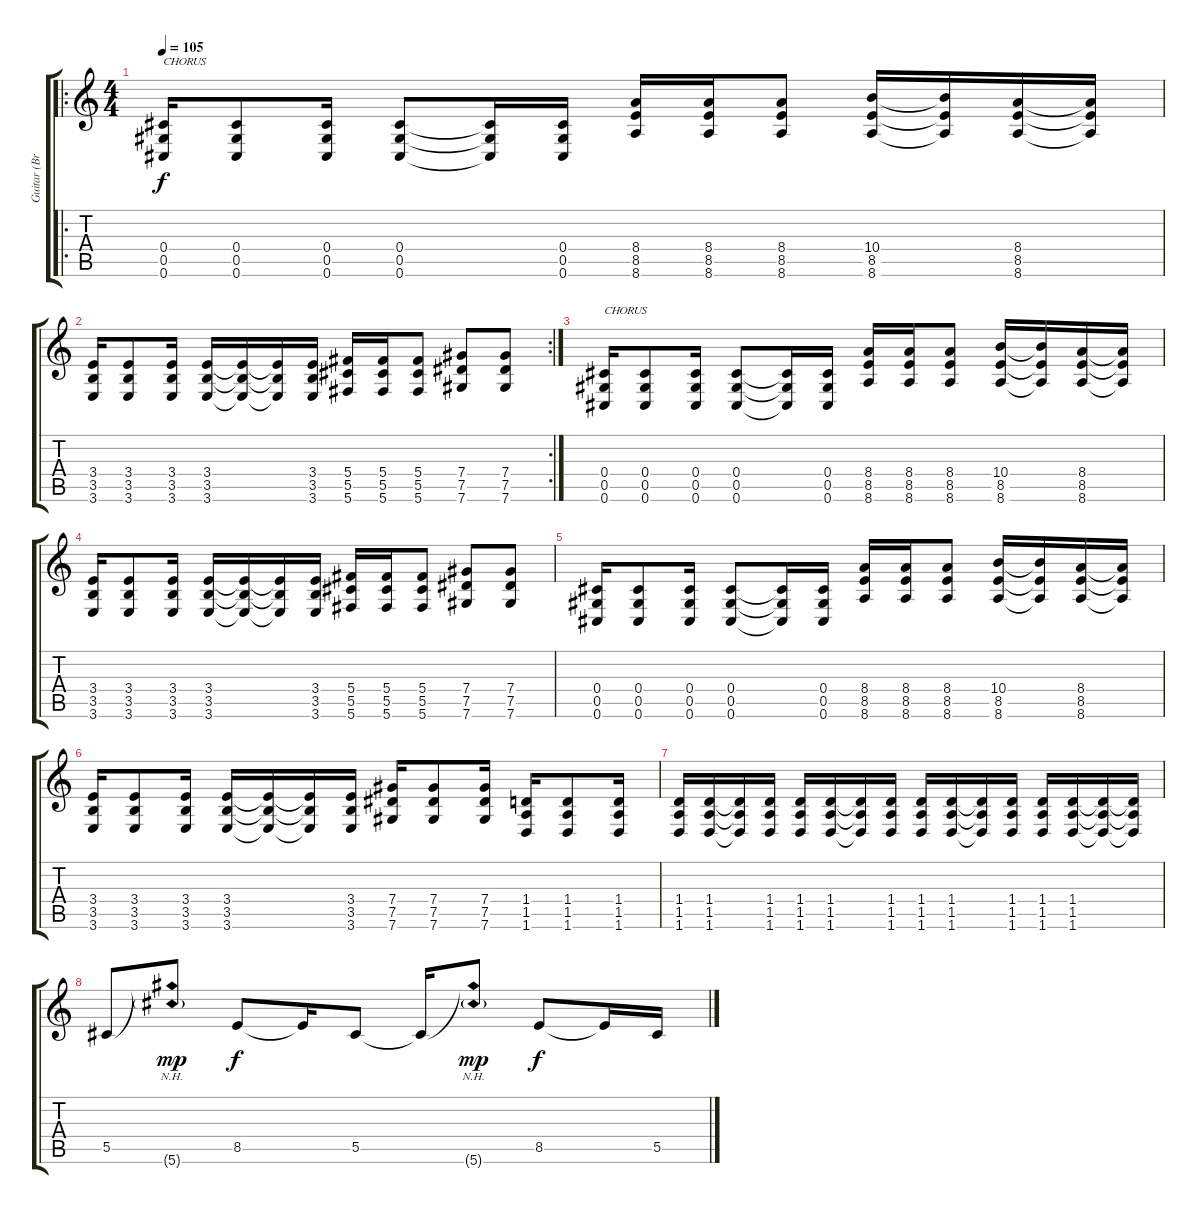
\track ("Guitar (Brad Delson)" "Guitar (Br") {instrument distortionguitar}
\staff {score tabs}
\tuning (Eb4 Bb3 Gb3 Db3 Ab2 Db2) {hide}
\ro
\ts (4 4)
\tempo 105
\clef g2
\ks c
(0.4 0.5 0.6).16{txt "CHORUS" dy f volume 16} (0.4 0.5 0.6).8 (0.4 0.5 0.6).16 (0.4 0.5 0.6).8 (0.4{t} 0.5{t} 0.6{t}).16 (0.4 0.5 0.6).16 (8.4 8.5 8.6).16 (8.4 8.5 8.6).16 (8.4 8.5 8.6).8 (10.4 8.5 8.6).16 (10.4{t} 8.5{t} 8.6{t}).16 (8.4 8.5 8.6).16 (8.4{t} 8.5{t} 8.6{t}).16 |
\rc 2
(3.4 3.5 3.6).16 (3.4 3.5 3.6).8 (3.4 3.5 3.6).16 (3.4 3.5 3.6).16 (3.4{t} 3.5{t} 3.6{t}).16 (3.4{t} 3.5{t} 3.6{t}).16 (3.4 3.5 3.6).16 (5.4 5.5 5.6).16 (5.4 5.5 5.6).16 (5.4 5.5 5.6).8 (7.4 7.5 7.6).8 (7.4 7.5 7.6).8 |
(0.4 0.5 0.6).16{txt "CHORUS" volume 16} (0.4 0.5 0.6).8 (0.4 0.5 0.6).16 (0.4 0.5 0.6).8 (0.4{t} 0.5{t} 0.6{t}).16 (0.4 0.5 0.6).16 (8.4 8.5 8.6).16 (8.4 8.5 8.6).16 (8.4 8.5 8.6).8 (10.4 8.5 8.6).16 (10.4{t} 8.5{t} 8.6{t}).16 (8.4 8.5 8.6).16 (8.4{t} 8.5{t} 8.6{t}).16 |
(3.4 3.5 3.6).16 (3.4 3.5 3.6).8 (3.4 3.5 3.6).16 (3.4 3.5 3.6).16 (3.4{t} 3.5{t} 3.6{t}).16 (3.4{t} 3.5{t} 3.6{t}).16 (3.4 3.5 3.6).16 (5.4 5.5 5.6).16 (5.4 5.5 5.6).16 (5.4 5.5 5.6).8 (7.4 7.5 7.6).8 (7.4 7.5 7.6).8 |
(0.4 0.5 0.6).16{volume 16} (0.4 0.5 0.6).8 (0.4 0.5 0.6).16 (0.4 0.5 0.6).8 (0.4{t} 0.5{t} 0.6{t}).16 (0.4 0.5 0.6).16 (8.4 8.5 8.6).16 (8.4 8.5 8.6).16 (8.4 8.5 8.6).8 (10.4 8.5 8.6).16 (10.4{t} 8.5{t} 8.6{t}).16 (8.4 8.5 8.6).16 (8.4{t} 8.5{t} 8.6{t}).16 |
(3.4 3.5 3.6).16 (3.4 3.5 3.6).8 (3.4 3.5 3.6).16 (3.4 3.5 3.6).16 (3.4{t} 3.5{t} 3.6{t}).16 (3.4{t} 3.5{t} 3.6{t}).16 (3.4 3.5 3.6).16 (7.4 7.5 7.6).16 (7.4 7.5 7.6).8 (7.4 7.5 7.6).16 (1.4 1.5 1.6).16 (1.4 1.5 1.6).8 (1.4 1.5 1.6).16 |
(1.4 1.5 1.6).16 (1.4 1.5 1.6).16 (1.4{t} 1.5{t} 1.6{t}).16 (1.4 1.5 1.6).16 (1.4 1.5 1.6).16 (1.4 1.5 1.6).16 (1.4{t} 1.5{t} 1.6{t}).16 (1.4 1.5 1.6).16 (1.4 1.5 1.6).16 (1.4 1.5 1.6).16 (1.4{t} 1.5{t} 1.6{t}).16 (1.4 1.5 1.6).16 (1.4 1.5 1.6).16 (1.4 1.5 1.6).16 (1.4{t} 1.5{t} 1.6{t}).16 (1.4{t} 1.5{t} 1.6{t}).16 |
5.5.8{volume 10 instrument distortionguitar} (5.5{nh t} 5.6{nh g}).8{dy mp} 8.5.8{dy f} 8.5{t}.16 5.5.8 5.5{t}.16 (5.5{nh t} 5.6{nh g}).8{dy mp} 8.5.8{dy f} 8.5{t}.16 5.5.16
